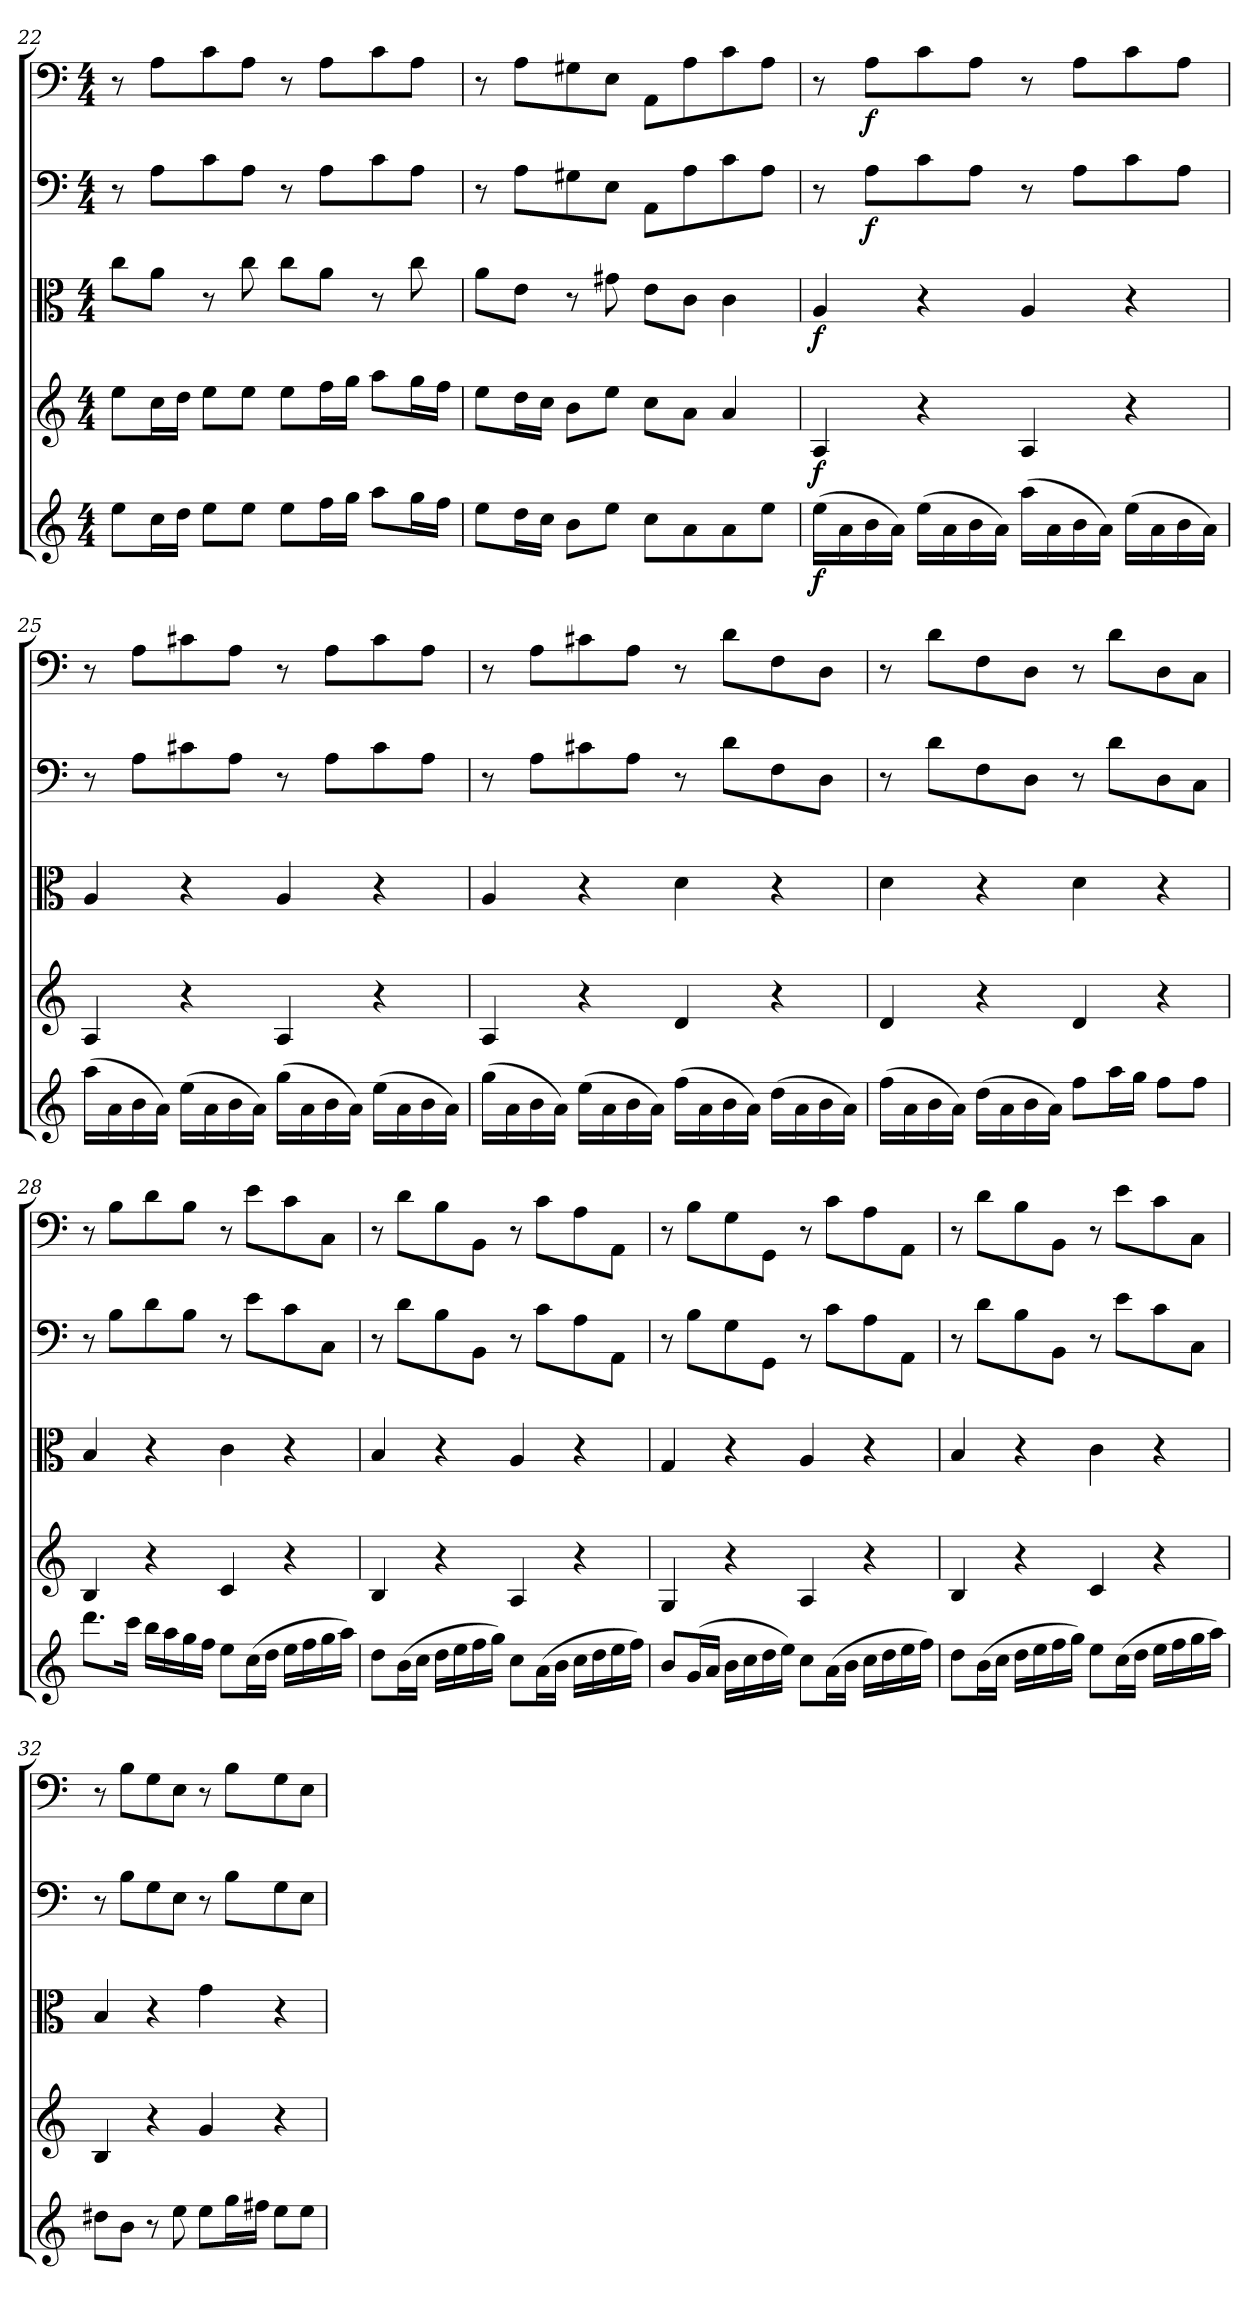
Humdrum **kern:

**kern	**dynam	**kern	**dynam	**kern	**dynam	**kern	**dynam	**kern	**dynam
*part5	*part5	*part4	*part4	*part3	*part3	*part2	*part2	*part1	*part1
*staff5	*staff5	*staff4	*staff4	*staff3	*staff3	*staff2	*staff2	*staff1	*staff1
*clefG2	*	*clefG2	*	*clefC3	*	*clefF4	*	*clefF4	*
*k[]	*	*k[]	*	*k[]	*	*k[]	*	*k[]	*
*a:	*	*a:	*	*a:	*	*a:	*	*a:	*
*M4/4	*	*M4/4	*	*M4/4	*	*M4/4	*	*M4/4	*
=22	=22	=22	=22	=22	=22	=22	=22	=22	=22
8ee\L	.	8ee\L	.	8cc\L	.	8r	.	8r	.
16cc\L	.	16cc\L	.	8a\J	.	8A\L	.	8A\L	.
16dd\JJ	.	16dd\JJ	.	.	.	.	.	.	.
8ee\L	.	8ee\L	.	8r	.	8c\	.	8c\	.
8ee\J	.	8ee\J	.	8cc\	.	8A\J	.	8A\J	.
8ee\L	.	8ee\L	.	8cc\L	.	8r	.	8r	.
16ff\L	.	16ff\L	.	8a\J	.	8A\L	.	8A\L	.
16gg\JJ	.	16gg\JJ	.	.	.	.	.	.	.
8aa\L	.	8aa\L	.	8r	.	8c\	.	8c\	.
16gg\L	.	16gg\L	.	8cc\	.	8A\J	.	8A\J	.
16ff\JJ	.	16ff\JJ	.	.	.	.	.	.	.
=23	=23	=23	=23	=23	=23	=23	=23	=23	=23
8ee\L	.	8ee\L	.	8a\L	.	8r	.	8r	.
16dd\L	.	16dd\L	.	8e\J	.	8A\L	.	8A\L	.
16cc\JJ	.	16cc\JJ	.	.	.	.	.	.	.
8b\L	.	8b\L	.	8r	.	8G#X\	.	8G#X\	.
8ee\J	.	8ee\J	.	8g#X\	.	8E\J	.	8E\J	.
8cc\L	.	8cc\L	.	8e\L	.	8AA\L	.	8AA\L	.
8a\	.	8a\J	.	8c\J	.	8A\	.	8A\	.
8a\	.	4a/	.	4c\	.	8c\	.	8c\	.
8ee\J	.	.	.	.	.	8A\J	.	8A\J	.
=24	=24	=24	=24	=24	=24	=24	=24	=24	=24
(16ee\LL	f	4A/	f	4A/	f	8r	.	8r	.
16a\	.	.	.	.	.	.	.	.	.
16b\	.	.	.	.	.	8A\L	f	8A\L	f
16a\JJ)	.	.	.	.	.	.	.	.	.
(16ee\LL	.	4r	.	4r	.	8c\	.	8c\	.
16a\	.	.	.	.	.	.	.	.	.
16b\	.	.	.	.	.	8A\J	.	8A\J	.
16a\JJ)	.	.	.	.	.	.	.	.	.
(16aa\LL	.	4A/	.	4A/	.	8r	.	8r	.
16a\	.	.	.	.	.	.	.	.	.
16b\	.	.	.	.	.	8A\L	.	8A\L	.
16a\JJ)	.	.	.	.	.	.	.	.	.
(16ee\LL	.	4r	.	4r	.	8c\	.	8c\	.
16a\	.	.	.	.	.	.	.	.	.
16b\	.	.	.	.	.	8A\J	.	8A\J	.
16a\JJ)	.	.	.	.	.	.	.	.	.
=25	=25	=25	=25	=25	=25	=25	=25	=25	=25
(16aa\LL	.	4A/	.	4A/	.	8r	.	8r	.
16a\	.	.	.	.	.	.	.	.	.
16b\	.	.	.	.	.	8A\L	.	8A\L	.
16a\JJ)	.	.	.	.	.	.	.	.	.
(16ee\LL	.	4r	.	4r	.	8c#X\	.	8c#X\	.
16a\	.	.	.	.	.	.	.	.	.
16b\	.	.	.	.	.	8A\J	.	8A\J	.
16a\JJ)	.	.	.	.	.	.	.	.	.
(16gg\LL	.	4A/	.	4A/	.	8r	.	8r	.
16a\	.	.	.	.	.	.	.	.	.
16b\	.	.	.	.	.	8A\L	.	8A\L	.
16a\JJ)	.	.	.	.	.	.	.	.	.
(16ee\LL	.	4r	.	4r	.	8c#\	.	8c#\	.
16a\	.	.	.	.	.	.	.	.	.
16b\	.	.	.	.	.	8A\J	.	8A\J	.
16a\JJ)	.	.	.	.	.	.	.	.	.
=26	=26	=26	=26	=26	=26	=26	=26	=26	=26
(16gg\LL	.	4A/	.	4A/	.	8r	.	8r	.
16a\	.	.	.	.	.	.	.	.	.
16b\	.	.	.	.	.	8A\L	.	8A\L	.
16a\JJ)	.	.	.	.	.	.	.	.	.
(16ee\LL	.	4r	.	4r	.	8c#X\	.	8c#X\	.
16a\	.	.	.	.	.	.	.	.	.
16b\	.	.	.	.	.	8A\J	.	8A\J	.
16a\JJ)	.	.	.	.	.	.	.	.	.
(16ff\LL	.	4d/	.	4d\	.	8r	.	8r	.
16a\	.	.	.	.	.	.	.	.	.
16b\	.	.	.	.	.	8d\L	.	8d\L	.
16a\JJ)	.	.	.	.	.	.	.	.	.
(16dd\LL	.	4r	.	4r	.	8F\	.	8F\	.
16a\	.	.	.	.	.	.	.	.	.
16b\	.	.	.	.	.	8D\J	.	8D\J	.
16a\JJ)	.	.	.	.	.	.	.	.	.
=27	=27	=27	=27	=27	=27	=27	=27	=27	=27
(16ff\LL	.	4d/	.	4d\	.	8r	.	8r	.
16a\	.	.	.	.	.	.	.	.	.
16b\	.	.	.	.	.	8d\L	.	8d\L	.
16a\JJ)	.	.	.	.	.	.	.	.	.
(16dd\LL	.	4r	.	4r	.	8F\	.	8F\	.
16a\	.	.	.	.	.	.	.	.	.
16b\	.	.	.	.	.	8D\J	.	8D\J	.
16a\JJ)	.	.	.	.	.	.	.	.	.
8ff\L	.	4d/	.	4d\	.	8r	.	8r	.
16aa\L	.	.	.	.	.	8d\L	.	8d\L	.
16gg\JJ	.	.	.	.	.	.	.	.	.
8ff\L	.	4r	.	4r	.	8D\	.	8D\	.
8ff\J	.	.	.	.	.	8C\J	.	8C\J	.
=28	=28	=28	=28	=28	=28	=28	=28	=28	=28
8.ddd\L	.	4B/	.	4B/	.	8r	.	8r	.
.	.	.	.	.	.	8B\L	.	8B\L	.
16ccc\Jk	.	.	.	.	.	.	.	.	.
16bb\LL	.	4r	.	4r	.	8d\	.	8d\	.
16aa\	.	.	.	.	.	.	.	.	.
16gg\	.	.	.	.	.	8B\J	.	8B\J	.
16ff\JJ	.	.	.	.	.	.	.	.	.
8ee\L	.	4c/	.	4c\	.	8r	.	8r	.
(16cc\L	.	.	.	.	.	8e\L	.	8e\L	.
16dd\JJ	.	.	.	.	.	.	.	.	.
16ee\LL	.	4r	.	4r	.	8c\	.	8c\	.
16ff\	.	.	.	.	.	.	.	.	.
16gg\	.	.	.	.	.	8C\J	.	8C\J	.
16aa\JJ)	.	.	.	.	.	.	.	.	.
=29	=29	=29	=29	=29	=29	=29	=29	=29	=29
8dd\L	.	4B/	.	4B/	.	8r	.	8r	.
(16b\L	.	.	.	.	.	8d\L	.	8d\L	.
16cc\JJ	.	.	.	.	.	.	.	.	.
16dd\LL	.	4r	.	4r	.	8B\	.	8B\	.
16ee\	.	.	.	.	.	.	.	.	.
16ff\	.	.	.	.	.	8BB\J	.	8BB\J	.
16gg\JJ)	.	.	.	.	.	.	.	.	.
8cc\L	.	4A/	.	4A/	.	8r	.	8r	.
(16a\L	.	.	.	.	.	8c\L	.	8c\L	.
16b\JJ	.	.	.	.	.	.	.	.	.
16cc\LL	.	4r	.	4r	.	8A\	.	8A\	.
16dd\	.	.	.	.	.	.	.	.	.
16ee\	.	.	.	.	.	8AA\J	.	8AA\J	.
16ff\JJ)	.	.	.	.	.	.	.	.	.
=30	=30	=30	=30	=30	=30	=30	=30	=30	=30
8b/L	.	4G/	.	4G/	.	8r	.	8r	.
(16g/L	.	.	.	.	.	8B\L	.	8B\L	.
16a/JJ	.	.	.	.	.	.	.	.	.
16b\LL	.	4r	.	4r	.	8G\	.	8G\	.
16cc\	.	.	.	.	.	.	.	.	.
16dd\	.	.	.	.	.	8GG\J	.	8GG\J	.
16ee\JJ)	.	.	.	.	.	.	.	.	.
8cc\L	.	4A/	.	4A/	.	8r	.	8r	.
(16a\L	.	.	.	.	.	8c\L	.	8c\L	.
16b\JJ	.	.	.	.	.	.	.	.	.
16cc\LL	.	4r	.	4r	.	8A\	.	8A\	.
16dd\	.	.	.	.	.	.	.	.	.
16ee\	.	.	.	.	.	8AA\J	.	8AA\J	.
16ff\JJ)	.	.	.	.	.	.	.	.	.
=31	=31	=31	=31	=31	=31	=31	=31	=31	=31
8dd\L	.	4B/	.	4B/	.	8r	.	8r	.
(16b\L	.	.	.	.	.	8d\L	.	8d\L	.
16cc\JJ	.	.	.	.	.	.	.	.	.
16dd\LL	.	4r	.	4r	.	8B\	.	8B\	.
16ee\	.	.	.	.	.	.	.	.	.
16ff\	.	.	.	.	.	8BB\J	.	8BB\J	.
16gg\JJ)	.	.	.	.	.	.	.	.	.
8ee\L	.	4c/	.	4c\	.	8r	.	8r	.
(16cc\L	.	.	.	.	.	8e\L	.	8e\L	.
16dd\JJ	.	.	.	.	.	.	.	.	.
16ee\LL	.	4r	.	4r	.	8c\	.	8c\	.
16ff\	.	.	.	.	.	.	.	.	.
16gg\	.	.	.	.	.	8C\J	.	8C\J	.
16aa\JJ)	.	.	.	.	.	.	.	.	.
=32	=32	=32	=32	=32	=32	=32	=32	=32	=32
8dd#X\L	.	4B/	.	4B/	.	8r	.	8r	.
8b\J	.	.	.	.	.	8B\L	.	8B\L	.
8r	.	4r	.	4r	.	8G\	.	8G\	.
8ee\	.	.	.	.	.	8E\J	.	8E\J	.
8ee\L	.	4g/	.	4g\	.	8r	.	8r	.
16gg\L	.	.	.	.	.	8B\L	.	8B\L	.
16ff#X\JJ	.	.	.	.	.	.	.	.	.
8ee\L	.	4r	.	4r	.	8G\	.	8G\	.
8ee\J	.	.	.	.	.	8E\J	.	8E\J	.
=	=	=	=	=	=	=	=	=	=
*-	*-	*-	*-	*-	*-	*-	*-	*-	*-
